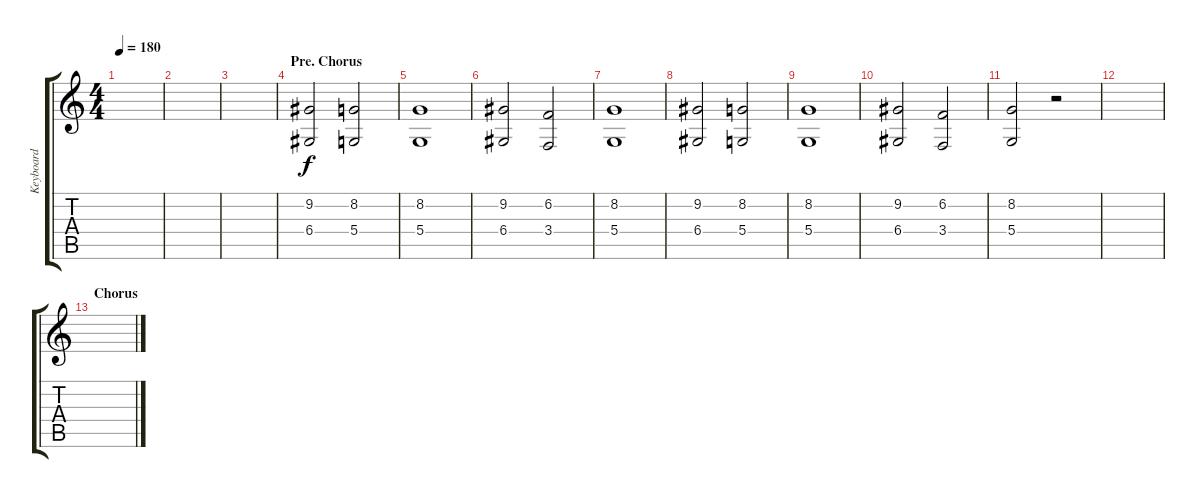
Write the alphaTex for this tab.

\track ("Keyboard" "Keyboard") {instrument stringensemble1}
\staff {score tabs}
\tuning (E4 B3 G3 D3 A2 E2) {hide}
\ts (4 4)
\tempo 180
\clef g2
\ks c
|
|
|
\section ("" "Pre. Chorus")
(9.2 6.4).2 (8.2 5.4).2 |
(8.2 5.4).1 |
(9.2 6.4).2 (6.2 3.4).2 |
(8.2 5.4).1 |
(9.2 6.4).2 (8.2 5.4).2 |
(8.2 5.4).1 |
(9.2 6.4).2 (6.2 3.4).2 |
(8.2 5.4).2 r.2 |
|
\section ("" "Chorus")
